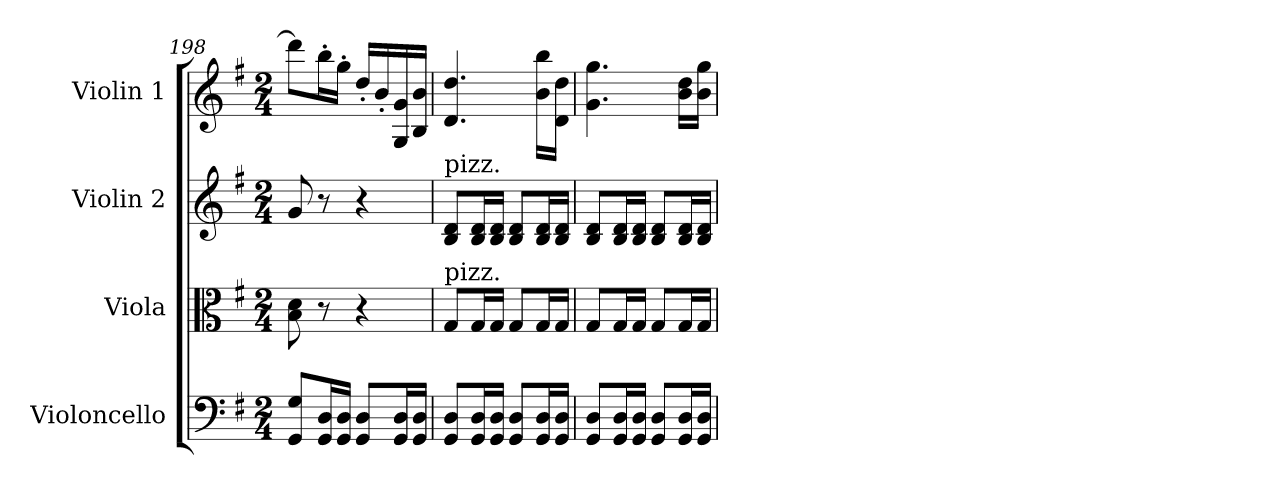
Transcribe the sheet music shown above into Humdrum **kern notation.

**kern	**kern	**kern	**kern
*part4	*part3	*part2	*part1
*staff4	*staff3	*staff2	*staff1
*I"Violoncello	*I"Viola	*I"Violin 2	*I"Violin 1
*I'Vc	*I'Vla	*I'Vln	*I'Vln
*clefF4	*clefC3	*clefG2	*clefG2
*k[f#]	*k[f#]	*k[f#]	*k[f#]
*M2/4	*M2/4	*M2/4	*M2/4
=198	=198	=198	=198
8GG/ 8G/L	8B\ 8d\	8g/	8ddd\L]
16GG/ 16D/L	8r	8r	16bb'\L
16GG/ 16D/JJ	.	.	16gg'\JJ
8GG/ 8D/L	4r	4r	16dd'/LL
.	.	.	16b'/
16GG/ 16D/L	.	.	16G/ 16g/
16GG/ 16D/JJ	.	.	16B/ 16b/JJ
=199	=199	=199	=199
!	!	!LO:TX:a:t=pizz.	!
!	!LO:TX:a:t=pizz.	!	!
8GG/ 8D/L	8G/L	8B/ 8d/L	4.d/ 4.dd/
16GG/ 16D/L	16G/L	16B/ 16d/L	.
16GG/ 16D/JJ	16G/JJ	16B/ 16d/JJ	.
8GG/ 8D/L	8G/L	8B/ 8d/L	.
16GG/ 16D/L	16G/L	16B/ 16d/L	16b\ 16bb\LL
16GG/ 16D/JJ	16G/JJ	16B/ 16d/JJ	16d\ 16dd\JJ
=200	=200	=200	=200
8GG/ 8D/L	8G/L	8B/ 8d/L	4.g\ 4.gg\
16GG/ 16D/L	16G/L	16B/ 16d/L	.
16GG/ 16D/JJ	16G/JJ	16B/ 16d/JJ	.
8GG/ 8D/L	8G/L	8B/ 8d/L	.
16GG/ 16D/L	16G/L	16B/ 16d/L	16b\ 16dd\LL
16GG/ 16D/JJ	16G/JJ	16B/ 16d/JJ	16b\ 16gg\JJ
=	=	=	=
*-	*-	*-	*-
